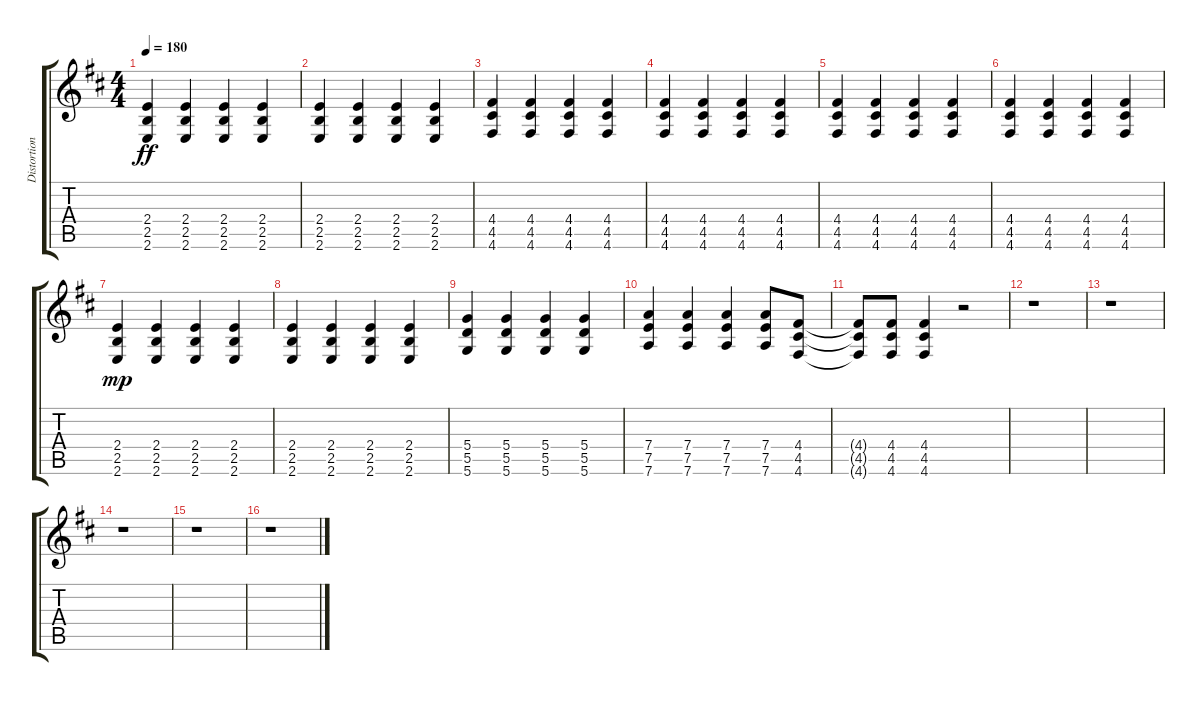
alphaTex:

\track ("Distortion Guitar 1" "Distortion") {instrument distortionguitar}
\staff {score tabs}
\tuning (E4 B3 G3 D3 A2 D2) {hide}
\ts (4 4)
\tempo 180
\clef g2
\ks d
(2.4 2.5 2.6).4{dy ff} (2.4 2.5 2.6).4 (2.4 2.5 2.6).4 (2.4 2.5 2.6).4 |
(2.4 2.5 2.6).4 (2.4 2.5 2.6).4 (2.4 2.5 2.6).4 (2.4 2.5 2.6).4 |
(4.4 4.5 4.6).4 (4.4 4.5 4.6).4 (4.4 4.5 4.6).4 (4.4 4.5 4.6).4 |
(4.4 4.5 4.6).4 (4.4 4.5 4.6).4 (4.4 4.5 4.6).4 (4.4 4.5 4.6).4 |
(4.4 4.5 4.6).4 (4.4 4.5 4.6).4 (4.4 4.5 4.6).4 (4.4 4.5 4.6).4 |
(4.4 4.5 4.6).4 (4.4 4.5 4.6).4 (4.4 4.5 4.6).4 (4.4 4.5 4.6).4 |
(2.4 2.5 2.6).4{dy mp} (2.4 2.5 2.6).4 (2.4 2.5 2.6).4 (2.4 2.5 2.6).4 |
(2.4 2.5 2.6).4 (2.4 2.5 2.6).4 (2.4 2.5 2.6).4 (2.4 2.5 2.6).4 |
(5.4 5.5 5.6).4 (5.4 5.5 5.6).4 (5.4 5.5 5.6).4 (5.4 5.5 5.6).4 |
(7.4 7.5 7.6).4 (7.4 7.5 7.6).4 (7.4 7.5 7.6).4 (7.4 7.5 7.6).8 (4.4 4.5 4.6).8 |
(4.4{t} 4.5{t} 4.6{t}).8 (4.4 4.5 4.6).8 (4.4 4.5 4.6).4 r.2 |
r.1 |
r.1 |
r.1 |
r.1 |
r.1
